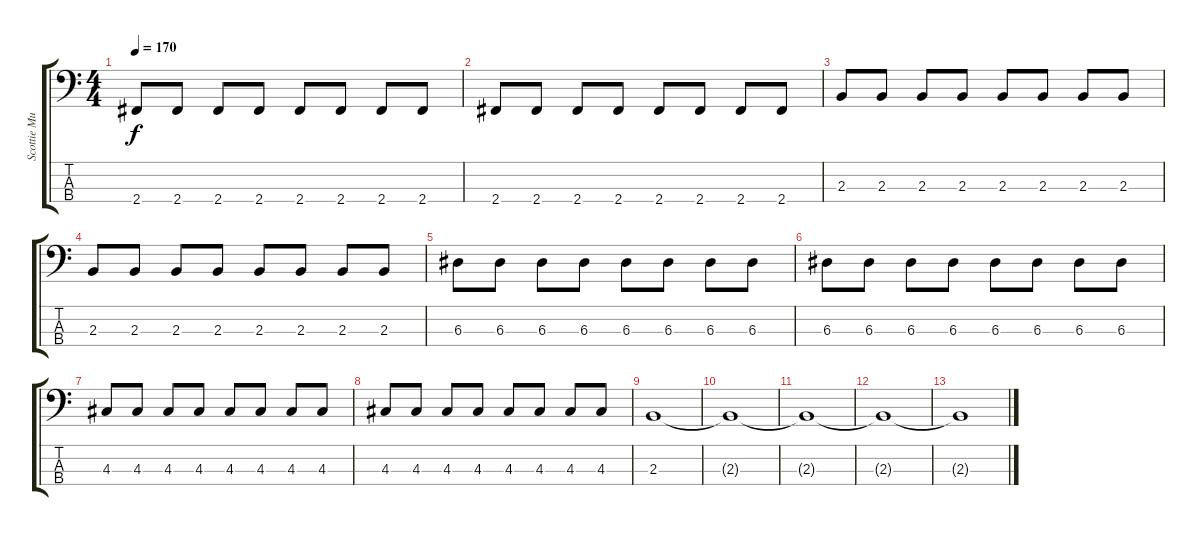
\track ("Scottie Murphy - Bass" "Scottie Mu") {instrument electricbasspick}
\staff {score tabs}
\tuning (G2 D2 A1 E1) {hide}
\ts (4 4)
\tempo 170
\clef f4
\ks c
2.4.8{dy f} 2.4.8 2.4.8 2.4.8 2.4.8 2.4.8 2.4.8 2.4.8 |
2.4.8 2.4.8 2.4.8 2.4.8 2.4.8 2.4.8 2.4.8 2.4.8 |
2.3.8 2.3.8 2.3.8 2.3.8 2.3.8 2.3.8 2.3.8 2.3.8 |
2.3.8 2.3.8 2.3.8 2.3.8 2.3.8 2.3.8 2.3.8 2.3.8 |
6.3.8 6.3.8 6.3.8 6.3.8 6.3.8 6.3.8 6.3.8 6.3.8 |
6.3.8 6.3.8 6.3.8 6.3.8 6.3.8 6.3.8 6.3.8 6.3.8 |
4.3.8 4.3.8 4.3.8 4.3.8 4.3.8 4.3.8 4.3.8 4.3.8 |
4.3.8 4.3.8 4.3.8 4.3.8 4.3.8 4.3.8 4.3.8 4.3.8 |
2.3.1 |
2.3{t}.1 |
2.3{t}.1 |
2.3{t}.1 |
2.3{t}.1
